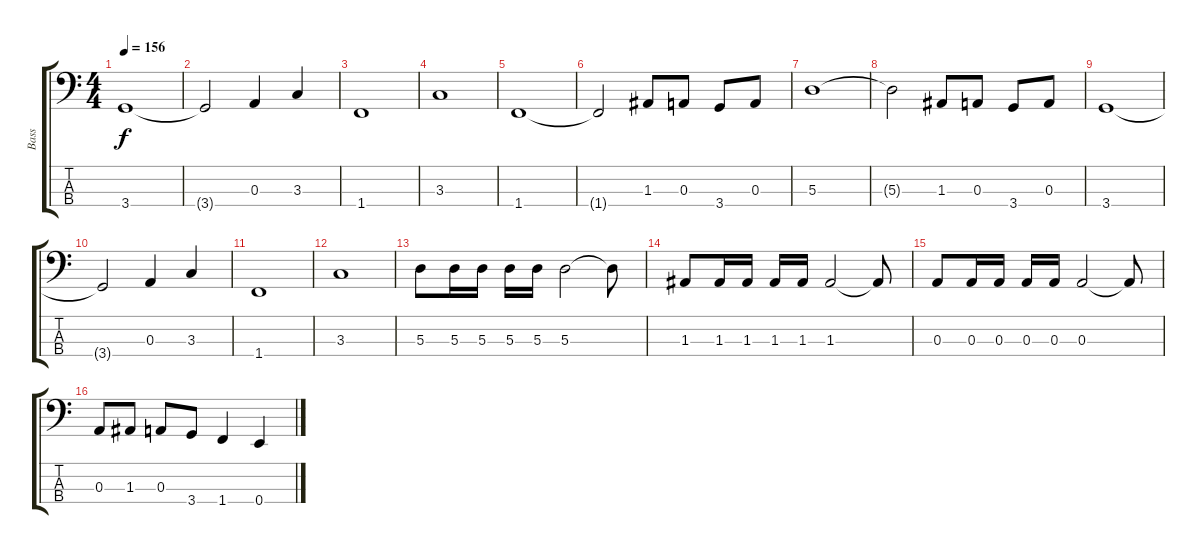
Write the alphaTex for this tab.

\track ("Bass" "Bass") {instrument electricbassfinger}
\staff {score tabs}
\tuning (G2 D2 A1 E1) {hide}
\ts (4 4)
\tempo 156
\clef f4
\ks c
3.4.1{dy f} |
3.4{t}.2 0.3.4 3.3.4 |
1.4.1 |
3.3.1 |
\section ("" "")
1.4.1 |
1.4{t}.2 1.3.8 0.3.8 3.4.8 0.3.8 |
5.3.1 |
5.3{t}.2 1.3.8 0.3.8 3.4.8 0.3.8 |
3.4.1 |
3.4{t}.2 0.3.4 3.3.4 |
1.4.1 |
3.3.1 |
\section ("" "")
5.3.8 5.3.16 5.3.16 5.3.16 5.3.16 5.3.2 5.3{t}.8 |
1.3.8 1.3.16 1.3.16 1.3.16 1.3.16 1.3.2 1.3{t}.8 |
0.3.8 0.3.16 0.3.16 0.3.16 0.3.16 0.3.2 0.3{t}.8 |
0.3.8 1.3.8 0.3.8 3.4.8 1.4.4 0.4.4
